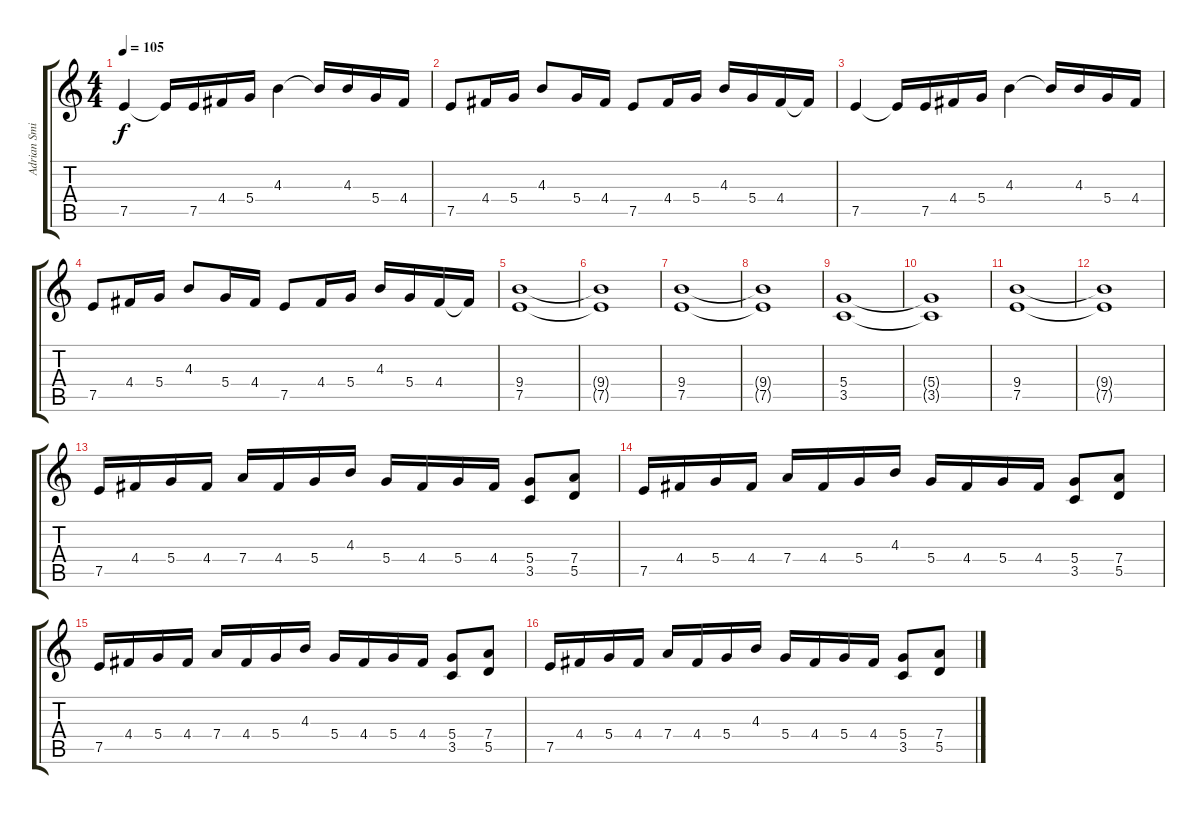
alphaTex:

\track ("Adrian Smith" "Adrian Smi") {instrument distortionguitar}
\staff {score tabs}
\tuning (E4 B3 G3 D3 A2 E2) {hide}
\ts (4 4)
\tempo 105
\clef g2
\ks c
7.5.4{dy f} 7.5{t}.16 7.5.16 4.4.16 5.4.16 4.3.4 4.3{t}.16 4.3.16 5.4.16 4.4.16 |
7.5.8 4.4.16 5.4.16 4.3.8 5.4.16 4.4.16 7.5.8 4.4.16 5.4.16 4.3.16 5.4.16 4.4.16 4.4{t}.16 |
7.5.4 7.5{t}.16 7.5.16 4.4.16 5.4.16 4.3.4 4.3{t}.16 4.3.16 5.4.16 4.4.16 |
7.5.8 4.4.16 5.4.16 4.3.8 5.4.16 4.4.16 7.5.8 4.4.16 5.4.16 4.3.16 5.4.16 4.4.16 4.4{t}.16 |
(9.4 7.5).1 |
(9.4{t} 7.5{t}).1 |
(9.4 7.5).1 |
(9.4{t} 7.5{t}).1 |
(5.4 3.5).1 |
(5.4{t} 3.5{t}).1 |
(9.4 7.5).1 |
(9.4{t} 7.5{t}).1 |
7.5.16 4.4.16 5.4.16 4.4.16 7.4.16 4.4.16 5.4.16 4.3.16 5.4.16 4.4.16 5.4.16 4.4.16 (5.4 3.5).8 (7.4 5.5).8 |
7.5.16 4.4.16 5.4.16 4.4.16 7.4.16 4.4.16 5.4.16 4.3.16 5.4.16 4.4.16 5.4.16 4.4.16 (5.4 3.5).8 (7.4 5.5).8 |
7.5.16 4.4.16 5.4.16 4.4.16 7.4.16 4.4.16 5.4.16 4.3.16 5.4.16 4.4.16 5.4.16 4.4.16 (5.4 3.5).8 (7.4 5.5).8 |
7.5.16 4.4.16 5.4.16 4.4.16 7.4.16 4.4.16 5.4.16 4.3.16 5.4.16 4.4.16 5.4.16 4.4.16 (5.4 3.5).8 (7.4 5.5).8
